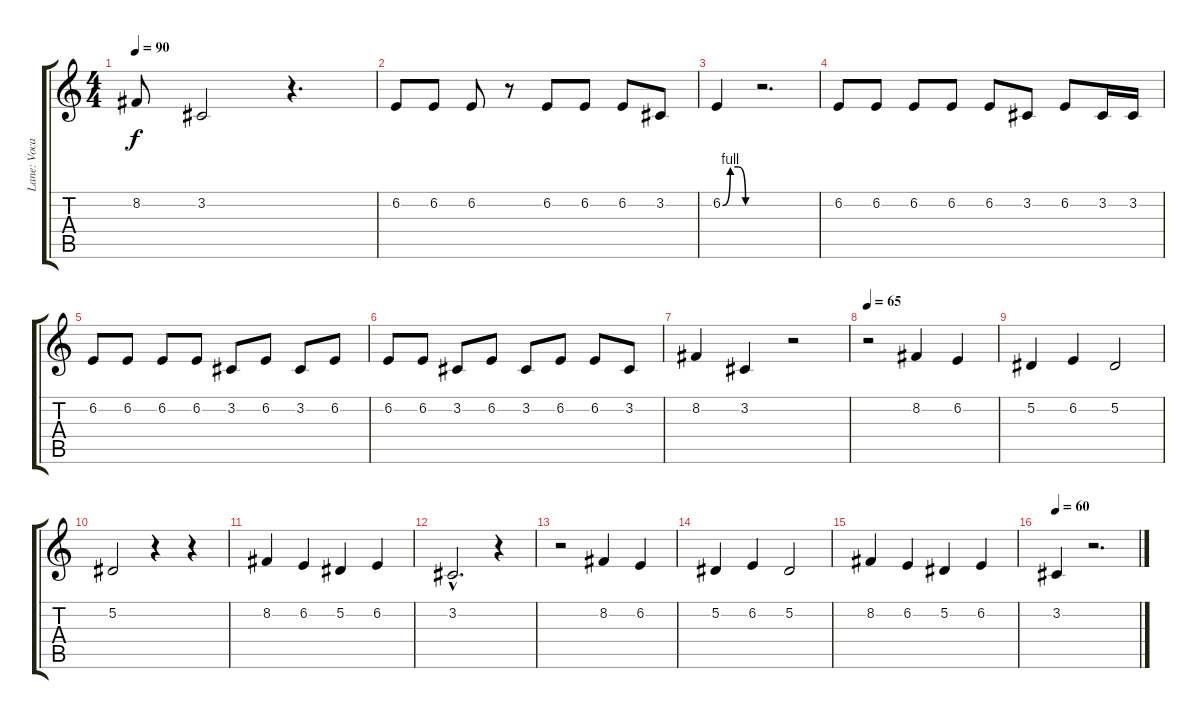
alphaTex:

\track ("Lane: Vocals" "Lane: Voca") {instrument flute}
\staff {score tabs}
\tuning (Eb4 Bb3 Gb3 Db3 Ab2 Db2) {hide}
\ts (4 4)
\tempo 90
\clef g2
\ks c
8.2.8{dy f} 3.2.2 r.4{d} |
6.2.8 6.2.8 6.2.8 r.8 6.2.8 6.2.8 6.2.8 3.2.8 |
6.2{be (custom 0 0 15 4 30 4 45 0 60 0)}.4 r.2{d} |
6.2.8 6.2.8 6.2.8 6.2.8 6.2.8 3.2.8 6.2.8 3.2.16 3.2.16 |
6.2.8 6.2.8 6.2.8 6.2.8 3.2.8 6.2.8 3.2.8 6.2.8 |
6.2.8 6.2.8 3.2.8 6.2.8 3.2.8 6.2.8 6.2.8 3.2.8 |
8.2.4 3.2.4 r.2 |
\tempo 65
r.2 8.2.4 6.2.4 |
5.2.4 6.2.4 5.2.2 |
5.2.2 r.4 r.4 |
8.2.4 6.2.4 5.2.4 6.2.4 |
3.2{hac}.2{d} r.4 |
r.2 8.2.4 6.2.4 |
5.2.4 6.2.4 5.2.2 |
8.2.4 6.2.4 5.2.4 6.2.4 |
\tempo 60
3.2.4 r.2{d}
